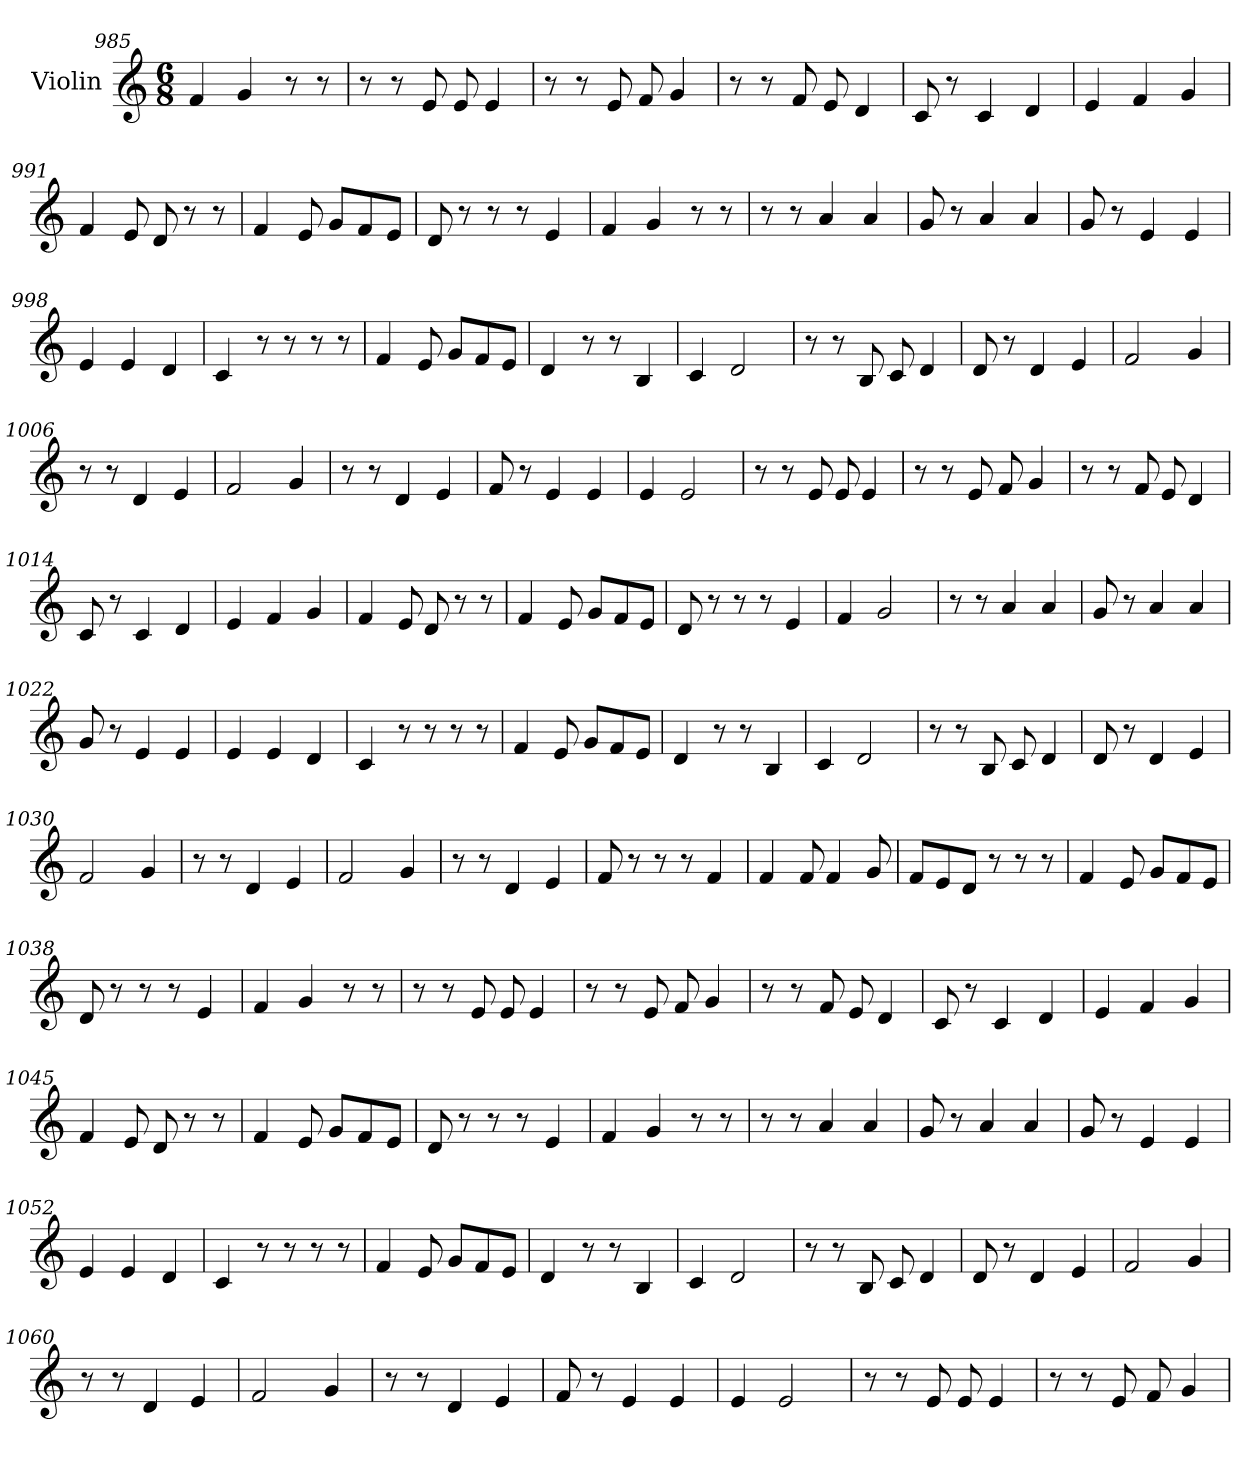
**kern
*part1
*staff1
*I"Violin
*clefG2
*k[]
*C:
*M6/8
=985
4fi/
4gi/
8r
8r
=986
8r
8r
8e/
8e/
4e/
=987
8r
8r
8ei/
8fi/
4gi/
=988
8r
8r
8fi/
8ei/
4di/
!!LO:PB:g=z
=989
8ci/
8r
4ci/
4di/
=990
4ei/
4fi/
4gi/
=991
4fi/
8ei/
8di/
8r
8r
=992
4f/
8e/
8gi/L
8fi/
8ei/J
=993
8di/
8r
8r
8r
4ei/
=994
4fi/
4gi/
8r
8r
!!LO:LB:g=z
=995
8r
8r
4a/
4a/
=996
8g/
8r
4a/
4a/
=997
8g/
8r
4e/
4e/
=998
4e/
4ej/
4dj/
=999
4cj/
8r
8r
8r
8r
=1000
4f/
8e/
8gi/L
8fi/
8ei/J
=1001
4di/
8r
8r
4B/
!!LO:LB:g=z
=1002
4c/
2d/
=1003
8r
8r
8B/
8c/
4d/
=1004
8d/
8r
4di/
4ei/
=1005
2fi/
4gi/
=1006
8r
8r
4di/
4ei/
=1007
2fi/
4gi/
=1008
8r
8r
4di/
4ei/
!!LO:LB:g=z
=1009
8fi/
8r
4e/
4e/
=1010
4e/
2e/
=1011
8r
8r
8e/
8e/
4e/
=1012
8r
8r
8ei/
8fi/
4gi/
=1013
8r
8r
8fi/
8ei/
4di/
=1014
8ci/
8r
4ci/
4di/
=1015
4ei/
4fi/
4gi/
!!LO:LB:g=z
=1016
4fi/
8ei/
8di/
8r
8r
=1017
4f/
8e/
8gi/L
8fi/
8ei/J
=1018
8di/
8r
8r
8r
4ei/
=1019
4fi/
2gi/
=1020
8r
8r
4a/
4a/
=1021
8g/
8r
4a/
4a/
!!LO:LB:g=z
=1022
8g/
8r
4e/
4e/
=1023
4e/
4ej/
4dj/
=1024
4cj/
8r
8r
8r
8r
=1025
4f/
8e/
8gi/L
8fi/
8ei/J
=1026
4di/
8r
8r
4B/
=1027
4c/
2d/
=1028
8r
8r
8B/
8c/
4d/
!!LO:LB:g=z
=1029
8d/
8r
4di/
4ei/
=1030
2fi/
4gi/
=1031
8r
8r
4di/
4ei/
=1032
2fi/
4gi/
=1033
8r
8r
4di/
4ei/
=1034
8fi/
8r
8r
8r
4f/
=1035
4f/
8f/
4fi/
8gi/
!!LO:LB:g=z
=1036
8fi/L
8ei/
8di/J
8r
8r
8r
=1037
4f/
8e/
8gi/L
8fi/
8ei/J
=1038
8di/
8r
8r
8r
4ei/
=1039
4fi/
4gi/
8r
8r
=1040
8r
8r
8e/
8e/
4e/
=1041
8r
8r
8ei/
8fi/
4gi/
!!LO:PB:g=z
=1042
8r
8r
8fi/
8ei/
4di/
=1043
8ci/
8r
4ci/
4di/
=1044
4ei/
4fi/
4gi/
=1045
4fi/
8ei/
8di/
8r
8r
=1046
4f/
8e/
8gi/L
8fi/
8ei/J
=1047
8di/
8r
8r
8r
4ei/
!!LO:LB:g=z
=1048
4fi/
4gi/
8r
8r
=1049
8r
8r
4a/
4a/
=1050
8g/
8r
4a/
4a/
=1051
8g/
8r
4e/
4e/
=1052
4e/
4ej/
4dj/
=1053
4cj/
8r
8r
8r
8r
=1054
4f/
8e/
8gi/L
8fi/
8ei/J
!!LO:LB:g=z
=1055
4di/
8r
8r
4B/
=1056
4c/
2d/
=1057
8r
8r
8B/
8c/
4d/
=1058
8d/
8r
4di/
4ei/
=1059
2fi/
4gi/
=1060
8r
8r
4di/
4ei/
=1061
2fi/
4gi/
!!LO:LB:g=z
=1062
8r
8r
4di/
4ei/
=1063
8fi/
8r
4e/
4e/
=1064
4e/
2e/
=1065
8r
8r
8e/
8e/
4e/
=1066
8r
8r
8ei/
8fi/
4gi/
=
*-
